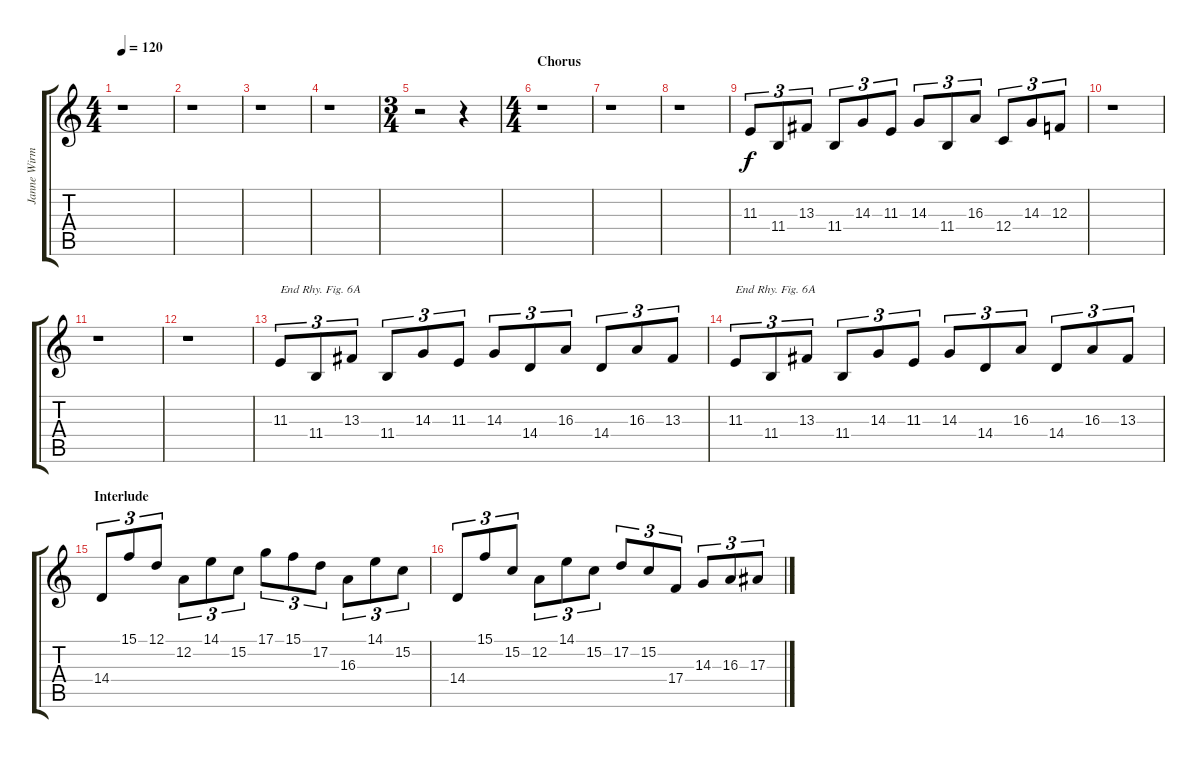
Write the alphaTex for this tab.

\track ("Janne Wirman [Rythm / Solo Keyboard]" "Janne Wirm") {instrument stringensemble1}
\staff {score tabs}
\tuning (D4 A3 F3 C3 G2 C2) {hide}
\ts (4 4)
\tempo 120
\clef g2
\ks c
r.1{dy f} |
r.1 |
r.1 |
r.1 |
\ts (3 4)
r.2 r.4 |
\ts (4 4)
\section ("" "Chorus")
r.1 |
r.1 |
r.1 |
11.3.8{tu (3 2)} 11.4.8{tu (3 2)} 13.3.8{tu (3 2)} 11.4.8{tu (3 2)} 14.3.8{tu (3 2)} 11.3.8{tu (3 2)} 14.3.8{tu (3 2)} 11.4.8{tu (3 2)} 16.3.8{tu (3 2)} 12.4.8{tu (3 2)} 14.3.8{tu (3 2)} 12.3.8{tu (3 2)} |
r.1 |
r.1 |
r.1 |
11.3.8{tu (3 2) txt "End Rhy. Fig. 6A"} 11.4.8{tu (3 2)} 13.3.8{tu (3 2)} 11.4.8{tu (3 2)} 14.3.8{tu (3 2)} 11.3.8{tu (3 2)} 14.3.8{tu (3 2)} 14.4.8{tu (3 2)} 16.3.8{tu (3 2)} 14.4.8{tu (3 2)} 16.3.8{tu (3 2)} 13.3.8{tu (3 2)} |
11.3.8{tu (3 2) txt "End Rhy. Fig. 6A"} 11.4.8{tu (3 2)} 13.3.8{tu (3 2)} 11.4.8{tu (3 2)} 14.3.8{tu (3 2)} 11.3.8{tu (3 2)} 14.3.8{tu (3 2)} 14.4.8{tu (3 2)} 16.3.8{tu (3 2)} 14.4.8{tu (3 2)} 16.3.8{tu (3 2)} 13.3.8{tu (3 2)} |
\section ("" "Interlude")
14.4.8{tu (3 2)} 15.1.8{tu (3 2)} 12.1.8{tu (3 2)} 12.2.8{tu (3 2)} 14.1.8{tu (3 2)} 15.2.8{tu (3 2)} 17.1.8{tu (3 2)} 15.1.8{tu (3 2)} 17.2.8{tu (3 2)} 16.3.8{tu (3 2)} 14.1.8{tu (3 2)} 15.2.8{tu (3 2)} |
14.4.8{tu (3 2)} 15.1.8{tu (3 2)} 15.2.8{tu (3 2)} 12.2.8{tu (3 2)} 14.1.8{tu (3 2)} 15.2.8{tu (3 2)} 17.2.8{tu (3 2)} 15.2.8{tu (3 2)} 17.4.8{tu (3 2)} 14.3.8{tu (3 2)} 16.3.8{tu (3 2)} 17.3.8{tu (3 2)}
